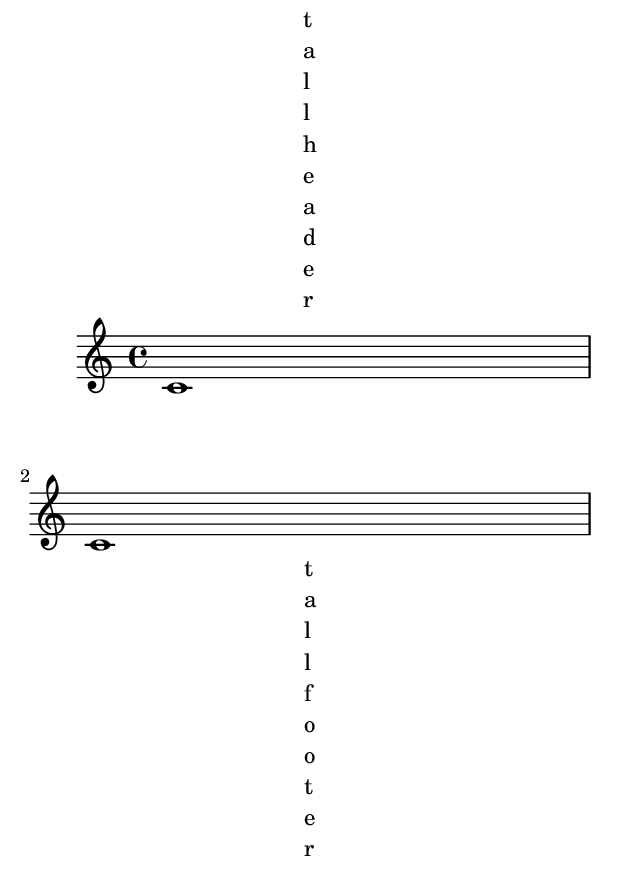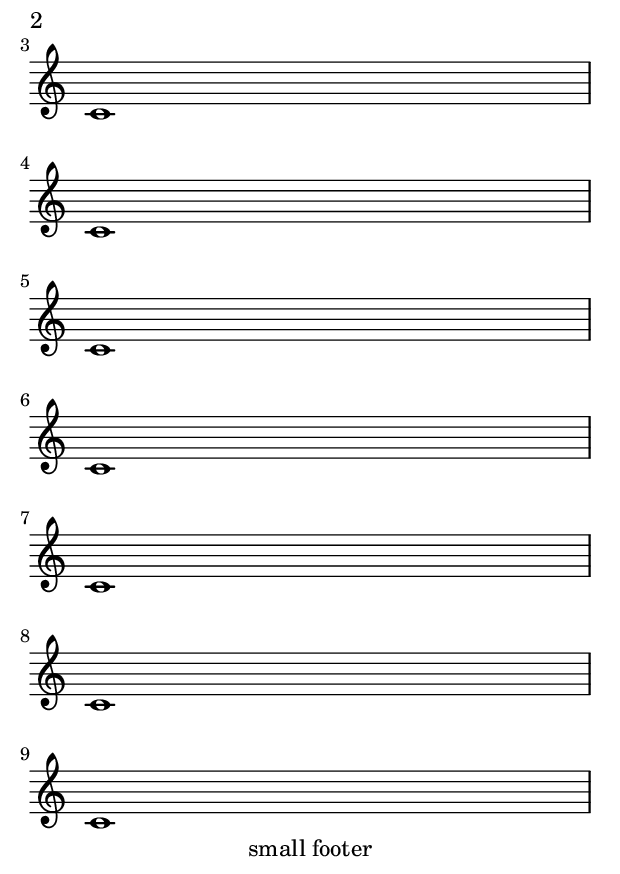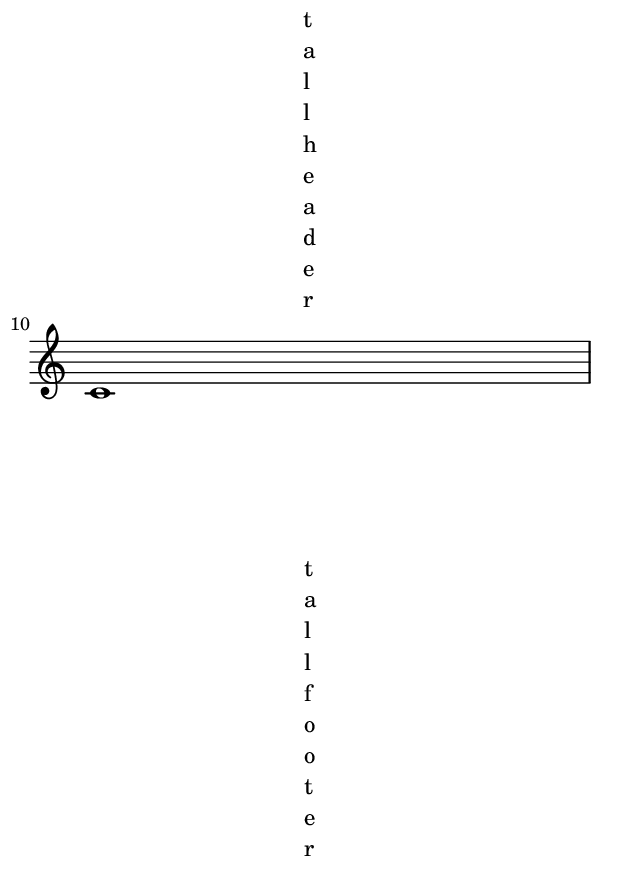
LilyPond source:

\version "2.13.4"

#(set-default-paper-size "a6")

\book {
  \header {
    texidoc = "Both the page breaking and the page layout take account of
the heights of the header and footer."
  }
  \paper {
    oddHeaderMarkup = \markup { \fill-line { \column { t a l l h e a d e r } } } 
    oddFooterMarkup = \markup { \fill-line { \column { t a l l f o o t e r } } }
    evenFooterMarkup = \markup { \fill-line { "small footer" } }
  }

  \repeat unfold 10 { c'1 \break }
}


